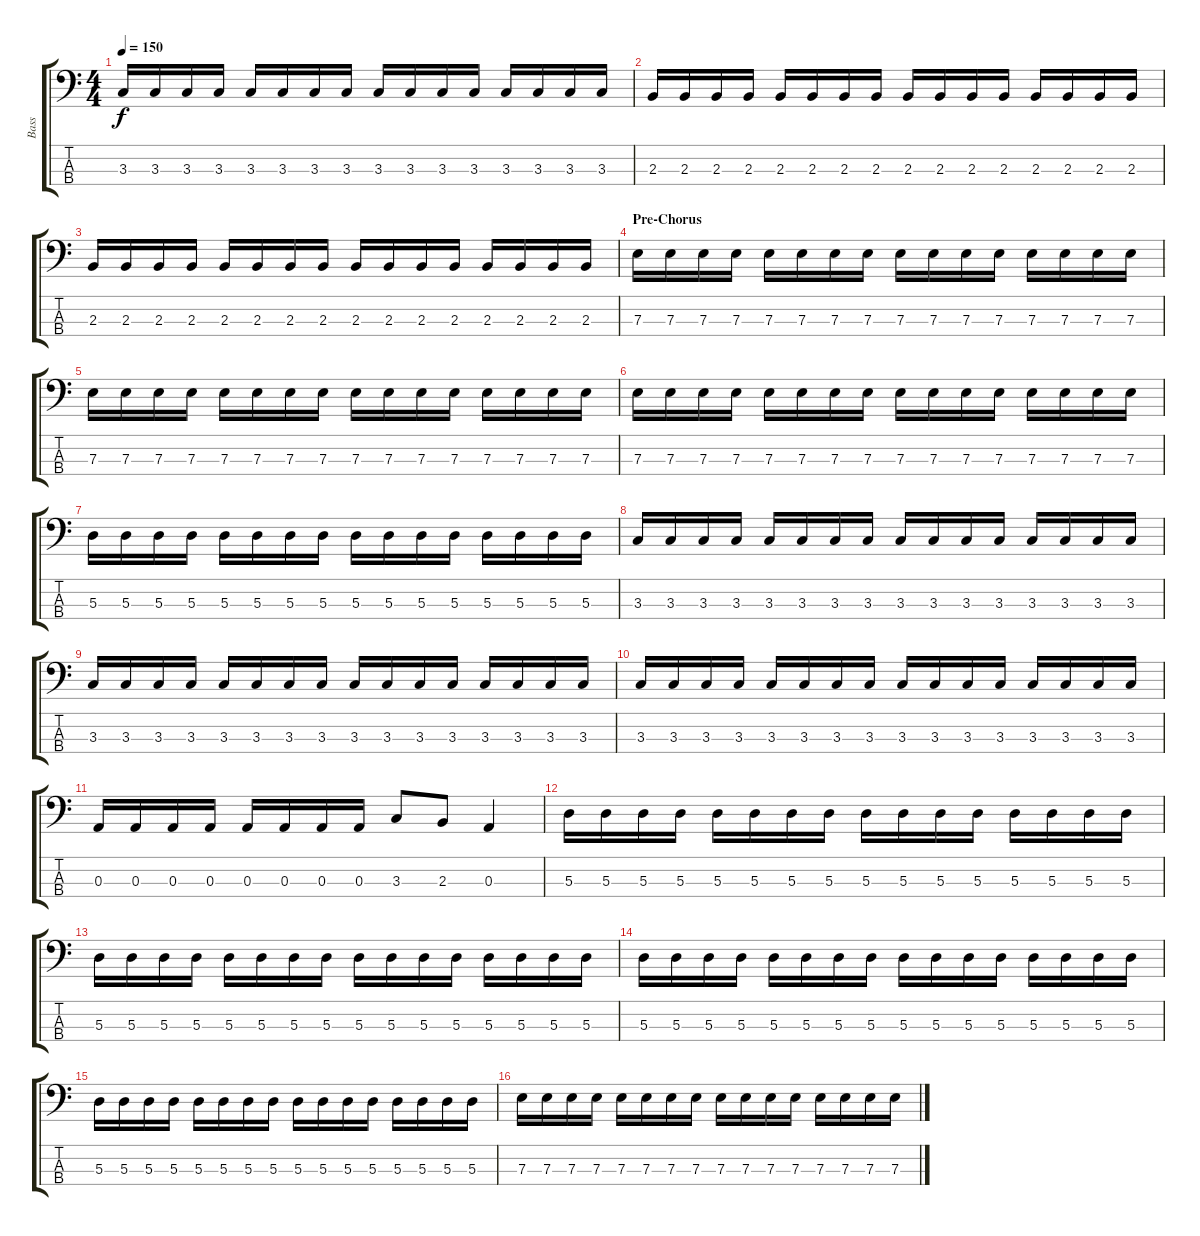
\track ("Bass" "Bass") {instrument electricbasspick}
\staff {score tabs}
\tuning (G2 D2 A1 E1) {hide}
\ts (4 4)
\tempo 150
\clef f4
\ks c
3.3.16{dy f} 3.3.16 3.3.16 3.3.16 3.3.16 3.3.16 3.3.16 3.3.16 3.3.16 3.3.16 3.3.16 3.3.16 3.3.16 3.3.16 3.3.16 3.3.16 |
2.3.16 2.3.16 2.3.16 2.3.16 2.3.16 2.3.16 2.3.16 2.3.16 2.3.16 2.3.16 2.3.16 2.3.16 2.3.16 2.3.16 2.3.16 2.3.16 |
2.3.16 2.3.16 2.3.16 2.3.16 2.3.16 2.3.16 2.3.16 2.3.16 2.3.16 2.3.16 2.3.16 2.3.16 2.3.16 2.3.16 2.3.16 2.3.16 |
\section ("" "Pre-Chorus")
7.3.16 7.3.16 7.3.16 7.3.16 7.3.16 7.3.16 7.3.16 7.3.16 7.3.16 7.3.16 7.3.16 7.3.16 7.3.16 7.3.16 7.3.16 7.3.16 |
7.3.16 7.3.16 7.3.16 7.3.16 7.3.16 7.3.16 7.3.16 7.3.16 7.3.16 7.3.16 7.3.16 7.3.16 7.3.16 7.3.16 7.3.16 7.3.16 |
7.3.16 7.3.16 7.3.16 7.3.16 7.3.16 7.3.16 7.3.16 7.3.16 7.3.16 7.3.16 7.3.16 7.3.16 7.3.16 7.3.16 7.3.16 7.3.16 |
5.3.16 5.3.16 5.3.16 5.3.16 5.3.16 5.3.16 5.3.16 5.3.16 5.3.16 5.3.16 5.3.16 5.3.16 5.3.16 5.3.16 5.3.16 5.3.16 |
3.3.16 3.3.16 3.3.16 3.3.16 3.3.16 3.3.16 3.3.16 3.3.16 3.3.16 3.3.16 3.3.16 3.3.16 3.3.16 3.3.16 3.3.16 3.3.16 |
3.3.16 3.3.16 3.3.16 3.3.16 3.3.16 3.3.16 3.3.16 3.3.16 3.3.16 3.3.16 3.3.16 3.3.16 3.3.16 3.3.16 3.3.16 3.3.16 |
3.3.16 3.3.16 3.3.16 3.3.16 3.3.16 3.3.16 3.3.16 3.3.16 3.3.16 3.3.16 3.3.16 3.3.16 3.3.16 3.3.16 3.3.16 3.3.16 |
0.3.16 0.3.16 0.3.16 0.3.16 0.3.16 0.3.16 0.3.16 0.3.16 3.3.8 2.3.8 0.3.4 |
5.3.16 5.3.16 5.3.16 5.3.16 5.3.16 5.3.16 5.3.16 5.3.16 5.3.16 5.3.16 5.3.16 5.3.16 5.3.16 5.3.16 5.3.16 5.3.16 |
5.3.16 5.3.16 5.3.16 5.3.16 5.3.16 5.3.16 5.3.16 5.3.16 5.3.16 5.3.16 5.3.16 5.3.16 5.3.16 5.3.16 5.3.16 5.3.16 |
5.3.16 5.3.16 5.3.16 5.3.16 5.3.16 5.3.16 5.3.16 5.3.16 5.3.16 5.3.16 5.3.16 5.3.16 5.3.16 5.3.16 5.3.16 5.3.16 |
5.3.16 5.3.16 5.3.16 5.3.16 5.3.16 5.3.16 5.3.16 5.3.16 5.3.16 5.3.16 5.3.16 5.3.16 5.3.16 5.3.16 5.3.16 5.3.16 |
7.3.16 7.3.16 7.3.16 7.3.16 7.3.16 7.3.16 7.3.16 7.3.16 7.3.16 7.3.16 7.3.16 7.3.16 7.3.16 7.3.16 7.3.16 7.3.16
